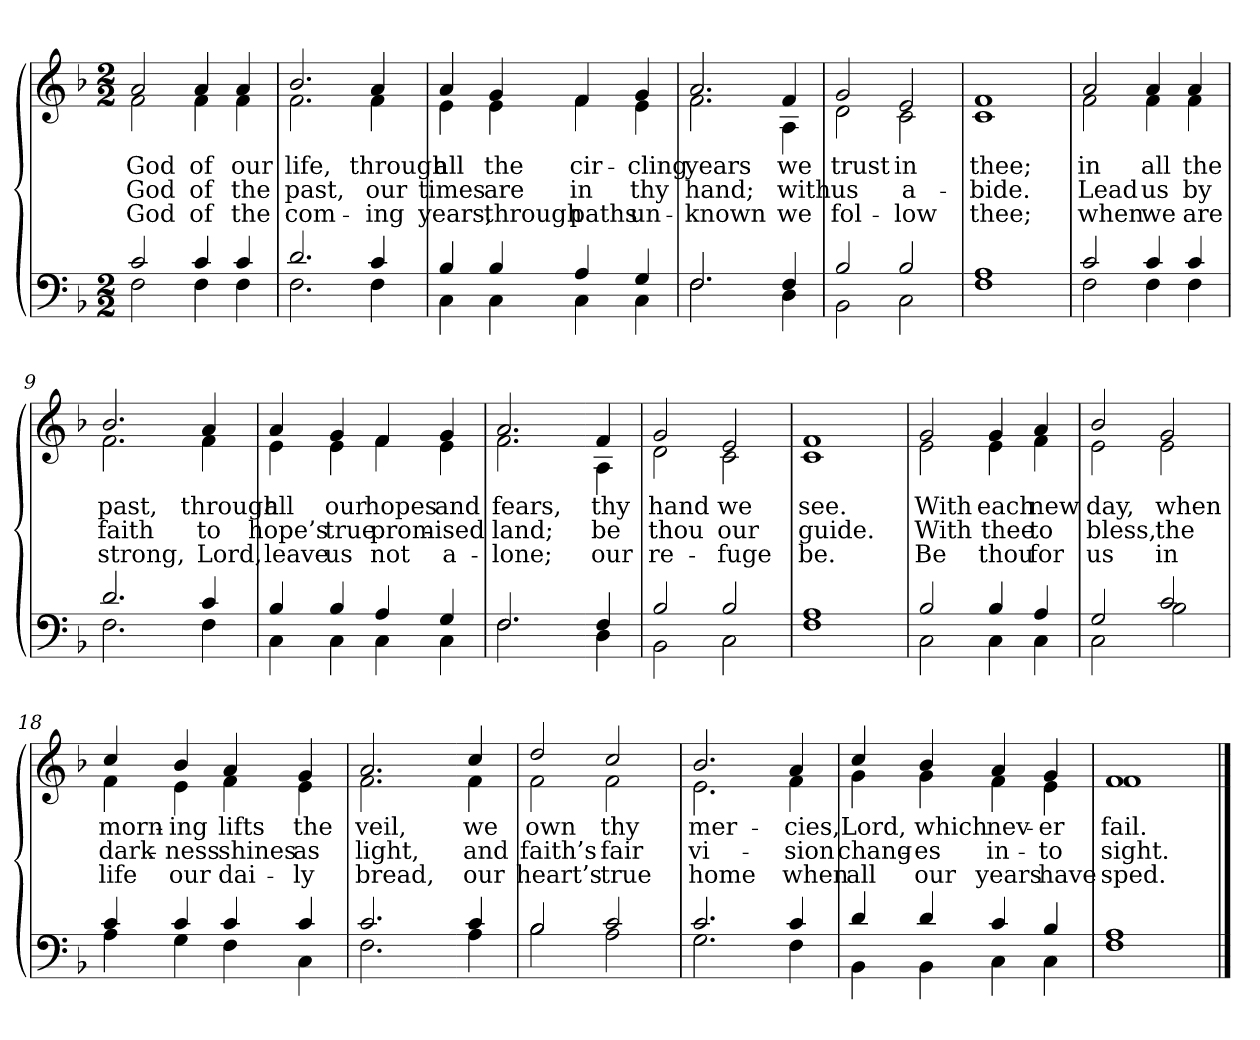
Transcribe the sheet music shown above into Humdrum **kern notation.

**kern	**kern	**text	**text	**text
*part2	*part1	*part1	*part1	*part1
*staff2	*staff1	*staff1	*staff1	*staff1
*clefF4	*clefG2	*	*	*
*k[b-]	*k[b-]	*	*	*
*M2/2	*M2/2	*	*	*
=1	=1	=1	=1	=1
*^	*	*	*	*
!	!	!LO:TX:b:i:t=Verse	!	!	!
!	!	!	!LO:LY:b	!LO:LY:b	!LO:LY:b
*	*	*^	*	*	*
2c/	2F\	2a/	2f\	God	God	God
!	!	!	!	!LO:LY:b	!LO:LY:b	!LO:LY:b
4c/	4F\	4a/	4f\	of	of	of
!	!	!	!	!LO:LY:b	!LO:LY:b	!LO:LY:b
4c/	4F\	4a/	4f\	our	the	the
=2	=2	=2	=2	=2	=2	=2
!	!	!	!	!LO:LY:b	!LO:LY:b	!LO:LY:b
2.d/	2.F\	2.b-/	2.f\	life,	past,	com-
!	!	!	!	!LO:LY:b	!LO:LY:b	!LO:LY:b
4c/	4F\	4a/	4f\	through	our	-ing
=3	=3	=3	=3	=3	=3	=3
!	!	!	!	!LO:LY:b	!LO:LY:b	!LO:LY:b
4B-/	4C\	4a/	4e\	all	times	years,
!	!	!	!	!LO:LY:b	!LO:LY:b	!LO:LY:b
4B-/	4C\	4g/	4e\	the	are	through
!	!	!	!	!LO:LY:b	!LO:LY:b	!LO:LY:b
4A/	4C\	4f/	4f\	cir-	in	paths
!	!	!	!	!LO:LY:b	!LO:LY:b	!LO:LY:b
4G/	4C\	4g/	4e\	-cling	thy	un-
=4	=4	=4	=4	=4	=4	=4
!	!	!	!	!LO:LY:b	!LO:LY:b	!LO:LY:b
2.F/	2.F\	2.a/	2.f\	years	hand;	-known
!!LO:LB:g=z	!!
=5-	=5-	=5-	=5-	=5-	=5-	=5-
!	!	!	!	!LO:LY:b	!LO:LY:b	!LO:LY:b
4F/	4D\	4f/	4A\	we	with	we
=6	=6	=6	=6	=6	=6	=6
!	!	!	!	!LO:LY:b	!LO:LY:b	!LO:LY:b
2B-/	2BB-\	2g/	2d\	trust	us	fol-
!	!	!	!	!LO:LY:b	!LO:LY:b	!LO:LY:b
2B-/	2C\	2e/	2c\	in	a-	-low
=7	=7	=7	=7	=7	=7	=7
!	!	!	!	!LO:LY:b	!LO:LY:b	!LO:LY:b
1A	1F	1f	1c	thee;	-bide.	thee;
!!LO:LB:g=z	!!
=8	=8	=8	=8	=8	=8	=8
!	!	!	!	!LO:LY:b	!LO:LY:b	!LO:LY:b
2c/	2F\	2a/	2f\	in	Lead	when
!	!	!	!	!LO:LY:b	!LO:LY:b	!LO:LY:b
4c/	4F\	4a/	4f\	all	us	we
!	!	!	!	!LO:LY:b	!LO:LY:b	!LO:LY:b
4c/	4F\	4a/	4f\	the	by	are
=9	=9	=9	=9	=9	=9	=9
!	!	!	!	!LO:LY:b	!LO:LY:b	!LO:LY:b
2.d/	2.F\	2.b-/	2.f\	past,	faith	strong,
=10-	=10-	=10-	=10-	=10-	=10-	=10-
!	!	!	!	!LO:LY:b	!LO:LY:b	!LO:LY:b
4c/	4F\	4a/	4f\	through	to	Lord,
=11	=11	=11	=11	=11	=11	=11
!	!	!	!	!LO:LY:b	!LO:LY:b	!LO:LY:b
4B-/	4C\	4a/	4e\	all	hope’s	leave
!	!	!	!	!LO:LY:b	!LO:LY:b	!LO:LY:b
4B-/	4C\	4g/	4e\	our	true	us
!	!	!	!	!LO:LY:b	!LO:LY:b	!LO:LY:b
4A/	4C\	4f/	4f\	hopes	prom-	not
!	!	!	!	!LO:LY:b	!LO:LY:b	!LO:LY:b
4G/	4C\	4g/	4e\	and	-ised	a-
=12	=12	=12	=12	=12	=12	=12
!	!	!	!	!LO:LY:b	!LO:LY:b	!LO:LY:b
2.F/	2.F\	2.a/	2.f\	fears,	land;	-lone;
!!LO:LB:g=z	!!
=13-	=13-	=13-	=13-	=13-	=13-	=13-
!	!	!	!	!LO:LY:b	!LO:LY:b	!LO:LY:b
4F/	4D\	4f/	4A\	thy	be	our
=14	=14	=14	=14	=14	=14	=14
!	!	!	!	!LO:LY:b	!LO:LY:b	!LO:LY:b
2B-/	2BB-\	2g/	2d\	hand	thou	re-
!	!	!	!	!LO:LY:b	!LO:LY:b	!LO:LY:b
2B-/	2C\	2e/	2c\	we	our	-fuge
=15	=15	=15	=15	=15	=15	=15
!	!	!	!	!LO:LY:b	!LO:LY:b	!LO:LY:b
1A	1F	1f	1c	see.	guide.	be.
!!LO:LB:g=z	!!
=16	=16	=16	=16	=16	=16	=16
!	!	!	!	!LO:LY:b	!LO:LY:b	!LO:LY:b
2B-/	2C\	2g/	2e\	With	With	Be
!	!	!	!	!LO:LY:b	!LO:LY:b	!LO:LY:b
4B-/	4C\	4g/	4e\	each	thee	thou
!	!	!	!	!LO:LY:b	!LO:LY:b	!LO:LY:b
4A/	4C\	4a/	4f\	new	to	for
=17	=17	=17	=17	=17	=17	=17
!	!	!	!	!LO:LY:b	!LO:LY:b	!LO:LY:b
2G/	2C\	2b-/	2e\	day,	bless,	us
!	!	!	!	!LO:LY:b	!LO:LY:b	!LO:LY:b
2c/	2B-\	2g/	2e\	when	the	in
=18	=18	=18	=18	=18	=18	=18
!	!	!	!	!LO:LY:b	!LO:LY:b	!LO:LY:b
4c/	4A\	4cc/	4f\	morn-	dark-	life
!	!	!	!	!LO:LY:b	!LO:LY:b	!LO:LY:b
4c/	4G\	4b-/	4e\	-ing	-ness	our
!	!	!	!	!LO:LY:b	!LO:LY:b	!LO:LY:b
4c/	4F\	4a/	4f\	lifts	shines	dai-
!	!	!	!	!LO:LY:b	!LO:LY:b	!LO:LY:b
4c/	4C\	4g/	4e\	the	as	-ly
=19	=19	=19	=19	=19	=19	=19
!	!	!	!	!LO:LY:b	!LO:LY:b	!LO:LY:b
2.c/	2.F\	2.a/	2.f\	veil,	light,	bread,
!!LO:LB:g=z	!!
=20-	=20-	=20-	=20-	=20-	=20-	=20-
!	!	!	!	!LO:LY:b	!LO:LY:b	!LO:LY:b
4c/	4A\	4cc/	4f\	we	and	our
=21	=21	=21	=21	=21	=21	=21
!	!	!	!	!LO:LY:b	!LO:LY:b	!LO:LY:b
2B-/	2B-\	2dd/	2f\	own	faith’s	heart’s
!	!	!	!	!LO:LY:b	!LO:LY:b	!LO:LY:b
2c/	2A\	2cc/	2f\	thy	fair	true
=22	=22	=22	=22	=22	=22	=22
!	!	!	!	!LO:LY:b	!LO:LY:b	!LO:LY:b
2.c/	2.G\	2.b-/	2.e\	mer-	vi-	home
!	!	!	!	!LO:LY:b	!LO:LY:b	!LO:LY:b
4c/	4F\	4a/	4f\	-cies,	-sion	when
=23	=23	=23	=23	=23	=23	=23
!	!	!	!	!LO:LY:b	!LO:LY:b	!LO:LY:b
4d/	4BB-\	4cc/	4g\	Lord,	chang-	all
!	!	!	!	!LO:LY:b	!LO:LY:b	!LO:LY:b
4d/	4BB-\	4b-/	4g\	which	-es	our
!	!	!	!	!LO:LY:b	!LO:LY:b	!LO:LY:b
4c/	4C\	4a/	4f\	nev-	in-	years
!	!	!	!	!LO:LY:b	!LO:LY:b	!LO:LY:b
4B-/	4C\	4g/	4e\	-er	-to	have
=24	=24	=24	=24	=24	=24	=24
!	!	!	!	!LO:LY:b	!LO:LY:b	!LO:LY:b
1A	1F	1f	1f	fail.	sight.	sped.
*v	*v	*	*	*	*	*
*	*v	*v	*	*	*
==	==	==	==	==
*-	*-	*-	*-	*-
